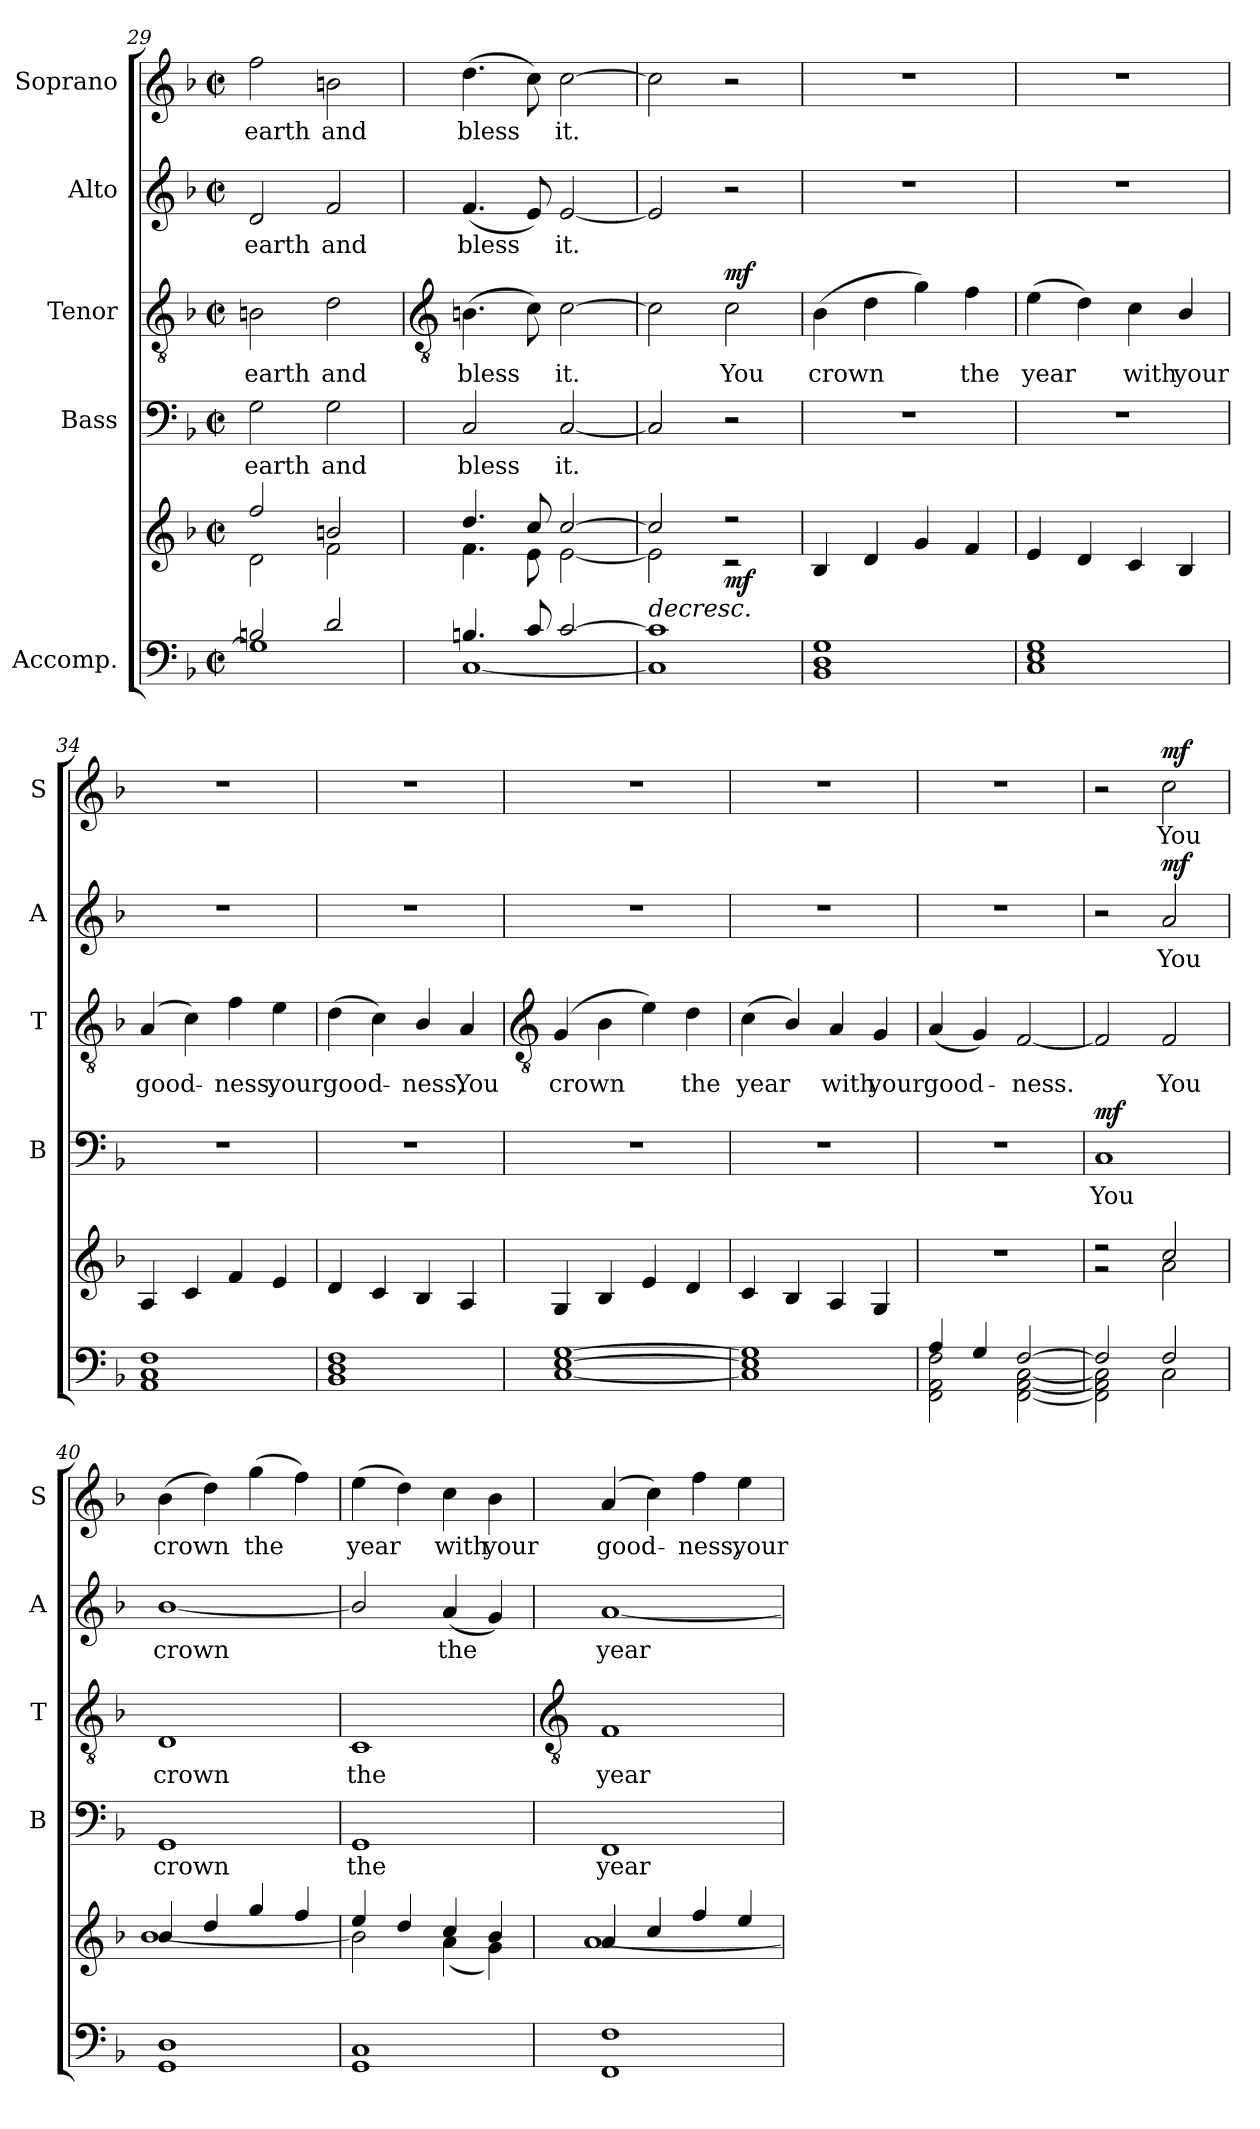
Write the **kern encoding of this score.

**kern	**kern	**dynam	**kern	**text	**dynam	**kern	**text	**dynam	**kern	**text	**dynam	**kern	**text	**dynam
*part5	*part5	*part5	*part4	*part4	*part4	*part3	*part3	*part3	*part2	*part2	*part2	*part1	*part1	*part1
*staff6	*staff5	*staff5/6	*staff4	*staff4	*staff4	*staff3	*staff3	*staff3	*staff2	*staff2	*staff2	*staff1	*staff1	*staff1
*I"Accomp.	*	*	*I"Bass	*	*	*I"Tenor	*	*	*I"Alto	*	*	*I"Soprano	*	*
*	*	*	*I'B	*	*	*I'T	*	*	*I'A	*	*	*I'S	*	*
*clefF4	*clefG2	*	*clefF4	*	*	*clefGv2	*	*	*clefG2	*	*	*clefG2	*	*
*k[b-]	*k[b-]	*	*k[b-]	*	*	*k[b-]	*	*	*k[b-]	*	*	*k[b-]	*	*
*F:	*F:	*	*F:	*	*	*F:	*	*	*F:	*	*	*F:	*	*
*M2/2	*M2/2	*	*M2/2	*	*	*M2/2	*	*	*M2/2	*	*	*M2/2	*	*
*met(c|)	*met(c|)	*	*met(c|)	*	*	*met(c|)	*	*	*met(c|)	*	*	*met(c|)	*	*
=29	=29	=29	=29	=29	=29	=29	=29	=29	=29	=29	=29	=29	=29	=29
*^	*^	*	*	*	*	*	*	*	*	*	*	*	*	*
!	!	!	!	!	!	!LO:LY:b	!	!	!LO:LY:b	!	!	!LO:LY:b	!	!	!LO:LY:b	!
2Bn/	1G\]	2ff/	2d\	.	2G	earth	.	2Bn	earth	.	2d	earth	.	2ff	earth	.
!	!	!	!	!	!	!LO:LY:b	!	!	!LO:LY:b	!	!	!LO:LY:b	!	!	!LO:LY:b	!
2d/	.	2bn/	2f\	.	2G	and	.	2d	and	.	2f	and	.	2bn	and	.
!!LO:LB:g=z
=30	=30	=30	=30	=30	=30	=30	=30	=30	=30	=30	=30	=30	=30	=30	=30	=30
*	*	*	*	*	*	*	*	*clefGv2	*	*	*	*	*	*	*	*
!	!	!	!	!	!	!LO:LY:b	!	!	!LO:LY:b	!	!	!LO:LY:b	!	!	!LO:LY:b	!
4.Bn/	[1C\	4.dd/	4.f\	.	2C	bless	.	(>4.Bn	bless	.	(<4.f	bless	.	(>4.dd	bless	.
8c/	.	8cc/	8e\	.	.	.	.	8c)	.	.	8e)	.	.	8cc)	.	.
!	!	!	!	!	!	!LO:LY:b	!	!	!LO:LY:b	!	!	!LO:LY:b	!	!	!LO:LY:b	!
[2c/	.	[2cc/	[2e\	.	[2C	it.	.	[2c	it.	.	[2e	it.	.	[2cc	it.	.
=31	=31	=31	=31	=31	=31	=31	=31	=31	=31	=31	=31	=31	=31	=31	=31	=31
!	!	!	!	!LO:HP:b	!	!	!	!	!	!	!	!	!	!	!	!
1c/]	1C\]	2cc/]	2e\]	>	2C]	.	.	2c]	.	.	2e]	.	.	2cc]	.	.
!	!	!	!	!LO:DY:b	!	!	!	!	!LO:LY:b	!LO:DY:b	!	!	!	!	!	!
.	.	2r	2r	mf	2r	.	.	2c	You	mf	2r	.	.	2r	.	.
*v	*v	*	*	*	*	*	*	*	*	*	*	*	*	*	*	*
*	*v	*v	*	*	*	*	*	*	*	*	*	*	*	*	*
.	.	]	.	.	.	.	.	.	.	.	.	.	.	.
=32	=32	=32	=32	=32	=32	=32	=32	=32	=32	=32	=32	=32	=32	=32
*	*^	*	*	*	*	*	*	*	*	*	*	*	*	*
*	*	*^	*	*	*	*	*	*	*	*	*	*	*	*	*
!	!	!	!	!	!	!	!	!	!LO:LY:b	!	!	!	!	!	!	!
1BB-\ 1D\ 1G\	1ryy	1ryy	4B-/	.	1r	.	.	(>4B-	crown	.	1r	.	.	1r	.	.
.	.	.	4d/	.	.	.	.	4d	.	.	.	.	.	.	.	.
.	.	.	4g/	.	.	.	.	4g)	.	.	.	.	.	.	.	.
!	!	!	!	!	!	!	!	!	!LO:LY:b	!	!	!	!	!	!	!
.	.	.	4f/	.	.	.	.	4f	the	.	.	.	.	.	.	.
=33	=33	=33	=33	=33	=33	=33	=33	=33	=33	=33	=33	=33	=33	=33	=33	=33
!	!	!	!	!	!	!	!	!	!LO:LY:b	!	!	!	!	!	!	!
1C\ 1E\ 1G\	1ryy	1ryy	4e/	.	1r	.	.	(>4e	year	.	1r	.	.	1r	.	.
.	.	.	4d/	.	.	.	.	4d)	.	.	.	.	.	.	.	.
!	!	!	!	!	!	!	!	!	!LO:LY:b	!	!	!	!	!	!	!
.	.	.	4c/	.	.	.	.	4c	with	.	.	.	.	.	.	.
!	!	!	!	!	!	!	!	!	!LO:LY:b	!	!	!	!	!	!	!
.	.	.	4B-/	.	.	.	.	4B-/	your	.	.	.	.	.	.	.
=34	=34	=34	=34	=34	=34	=34	=34	=34	=34	=34	=34	=34	=34	=34	=34	=34
!	!	!	!	!	!	!	!	!	!LO:LY:b	!	!	!	!	!	!	!
1AA\ 1C\ 1F\	1ryy	1ryy	4A/	.	1r	.	.	(<4A	good-	.	1r	.	.	1r	.	.
.	.	.	4c/	.	.	.	.	4c)	.	.	.	.	.	.	.	.
!	!	!	!	!	!	!	!	!	!LO:LY:b	!	!	!	!	!	!	!
.	.	.	4f/	.	.	.	.	4f	ness,	.	.	.	.	.	.	.
!	!	!	!	!	!	!	!	!	!LO:LY:b	!	!	!	!	!	!	!
.	.	.	4e/	.	.	.	.	4e	your	.	.	.	.	.	.	.
=35	=35	=35	=35	=35	=35	=35	=35	=35	=35	=35	=35	=35	=35	=35	=35	=35
!	!	!	!	!	!	!	!	!	!LO:LY:b	!	!	!	!	!	!	!
1BB-\ 1D\ 1F\	1ryy	1ryy	4d/	.	1r	.	.	(>4d	good-	.	1r	.	.	1r	.	.
.	.	.	4c/	.	.	.	.	4c)	.	.	.	.	.	.	.	.
!	!	!	!	!	!	!	!	!	!LO:LY:b	!	!	!	!	!	!	!
.	.	.	4B-/	.	.	.	.	4B-/	ness,	.	.	.	.	.	.	.
!	!	!	!	!	!	!	!	!	!LO:LY:b	!	!	!	!	!	!	!
.	.	.	4A/	.	.	.	.	4A	You	.	.	.	.	.	.	.
!!LO:LB:g=z
=36	=36	=36	=36	=36	=36	=36	=36	=36	=36	=36	=36	=36	=36	=36	=36	=36
*	*	*	*	*	*	*	*	*clefGv2	*	*	*	*	*	*	*	*
!	!	!	!	!	!	!	!	!	!LO:LY:b	!	!	!	!	!	!	!
[1C\ [1E\ [1G\	1ryy	1ryy	4G/	.	1r	.	.	(>4G	crown	.	1r	.	.	1r	.	.
.	.	.	4B-/	.	.	.	.	4B-	.	.	.	.	.	.	.	.
.	.	.	4e/	.	.	.	.	4e)	.	.	.	.	.	.	.	.
!	!	!	!	!	!	!	!	!	!LO:LY:b	!	!	!	!	!	!	!
.	.	.	4d/	.	.	.	.	4d	the	.	.	.	.	.	.	.
=37	=37	=37	=37	=37	=37	=37	=37	=37	=37	=37	=37	=37	=37	=37	=37	=37
!	!	!	!	!	!	!	!	!	!LO:LY:b	!	!	!	!	!	!	!
1C\] 1E\] 1G\]	1ryy	1ryy	4c/	.	1r	.	.	(<4c	year	.	1r	.	.	1r	.	.
.	.	.	4B-/	.	.	.	.	4B-/)	.	.	.	.	.	.	.	.
!	!	!	!	!	!	!	!	!	!LO:LY:b	!	!	!	!	!	!	!
.	.	.	4A/	.	.	.	.	4A	with	.	.	.	.	.	.	.
!	!	!	!	!	!	!	!	!	!LO:LY:b	!	!	!	!	!	!	!
.	.	.	4G/	.	.	.	.	4G	your	.	.	.	.	.	.	.
=38	=38	=38	=38	=38	=38	=38	=38	=38	=38	=38	=38	=38	=38	=38	=38	=38
*^	*	*	*	*	*	*	*	*	*	*	*	*	*	*	*	*
!	!	!	!	!	!	!	!	!	!	!LO:LY:b	!	!	!	!	!	!	!
*	*	*	*v	*v	*	*	*	*	*	*	*	*	*	*	*	*	*
4A/	2FF\ 2AA\ 2F\	1r	1r	.	1r	.	.	(<4A	good-	.	1r	.	.	1r	.	.
4G/	.	.	.	.	.	.	.	4G)	.	.	.	.	.	.	.	.
!	!	!	!	!	!	!	!	!	!LO:LY:b	!	!	!	!	!	!	!
[2F/	[2FF\ [2AA\ [2C\	.	.	.	.	.	.	[2F	ness.	.	.	.	.	.	.	.
=39	=39	=39	=39	=39	=39	=39	=39	=39	=39	=39	=39	=39	=39	=39	=39	=39
!	!	!	!	!	!	!LO:LY:b	!LO:DY:b	!	!	!	!	!	!	!	!	!
2F/]	2FF\] 2AA\] 2C\]	2r	2r	.	1C	You	mf	2F]	.	.	2r	.	.	2r	.	.
!	!	!	!	!	!	!	!	!	!LO:LY:b	!	!	!LO:LY:b	!LO:DY:b	!	!LO:LY:b	!LO:DY:b
2F/	2C\	2cc/	2a\	.	.	.	.	2F	You	.	2a	You	mf	2cc	You	mf
=40	=40	=40	=40	=40	=40	=40	=40	=40	=40	=40	=40	=40	=40	=40	=40	=40
!	!	!	!	!	!	!LO:LY:b	!	!	!LO:LY:b	!	!	!LO:LY:b	!	!	!LO:LY:b	!
1D/	1GG\	4b-/	[1b-\	.	1GG	crown	.	1D	crown	.	[1b-/	crown	.	(>4b-	crown	.
.	.	4dd/	.	.	.	.	.	.	.	.	.	.	.	4dd)	.	.
!	!	!	!	!	!	!	!	!	!	!	!	!	!	!	!LO:LY:b	!
.	.	4gg/	.	.	.	.	.	.	.	.	.	.	.	(>4gg	the	.
.	.	4ff/	.	.	.	.	.	.	.	.	.	.	.	4ff)	.	.
=41	=41	=41	=41	=41	=41	=41	=41	=41	=41	=41	=41	=41	=41	=41	=41	=41
!	!	!	!	!	!	!LO:LY:b	!	!	!LO:LY:b	!	!	!	!	!	!LO:LY:b	!
1C/	1GG\	4ee/	2b-\]	.	1GG	the	.	1C	the	.	2b-/]	.	.	(>4ee	year	.
.	.	4dd/	.	.	.	.	.	.	.	.	.	.	.	4dd)	.	.
!	!	!	!	!	!	!	!	!	!	!	!	!LO:LY:b	!	!	!LO:LY:b	!
.	.	4cc/	(<4a\	.	.	.	.	.	.	.	(<4a	the	.	4cc	with	.
!	!	!	!	!	!	!	!	!	!	!	!	!	!	!	!LO:LY:b	!
.	.	4b-/	4g\)	.	.	.	.	.	.	.	4g)	.	.	4b-	your	.
!!LO:LB:g=z
=42	=42	=42	=42	=42	=42	=42	=42	=42	=42	=42	=42	=42	=42	=42	=42	=42
*	*	*	*	*	*	*	*	*clefGv2	*	*	*	*	*	*	*	*
!	!	!	!	!	!	!LO:LY:b	!	!	!LO:LY:b	!	!	!LO:LY:b	!	!	!LO:LY:b	!
1F/	1FF\	4a/	[1a\	.	1FF	year	.	1F	year	.	[1a	year	.	(<4a	good-	.
.	.	4cc/	.	.	.	.	.	.	.	.	.	.	.	4cc)	.	.
!	!	!	!	!	!	!	!	!	!	!	!	!	!	!	!LO:LY:b	!
.	.	4ff/	.	.	.	.	.	.	.	.	.	.	.	4ff	ness,	.
!	!	!	!	!	!	!	!	!	!	!	!	!	!	!	!LO:LY:b	!
.	.	4ee/	.	.	.	.	.	.	.	.	.	.	.	4ee	your	.
*v	*v	*	*	*	*	*	*	*	*	*	*	*	*	*	*	*
*	*v	*v	*	*	*	*	*	*	*	*	*	*	*	*	*
=	=	=	=	=	=	=	=	=	=	=	=	=	=	=
*-	*-	*-	*-	*-	*-	*-	*-	*-	*-	*-	*-	*-	*-	*-
